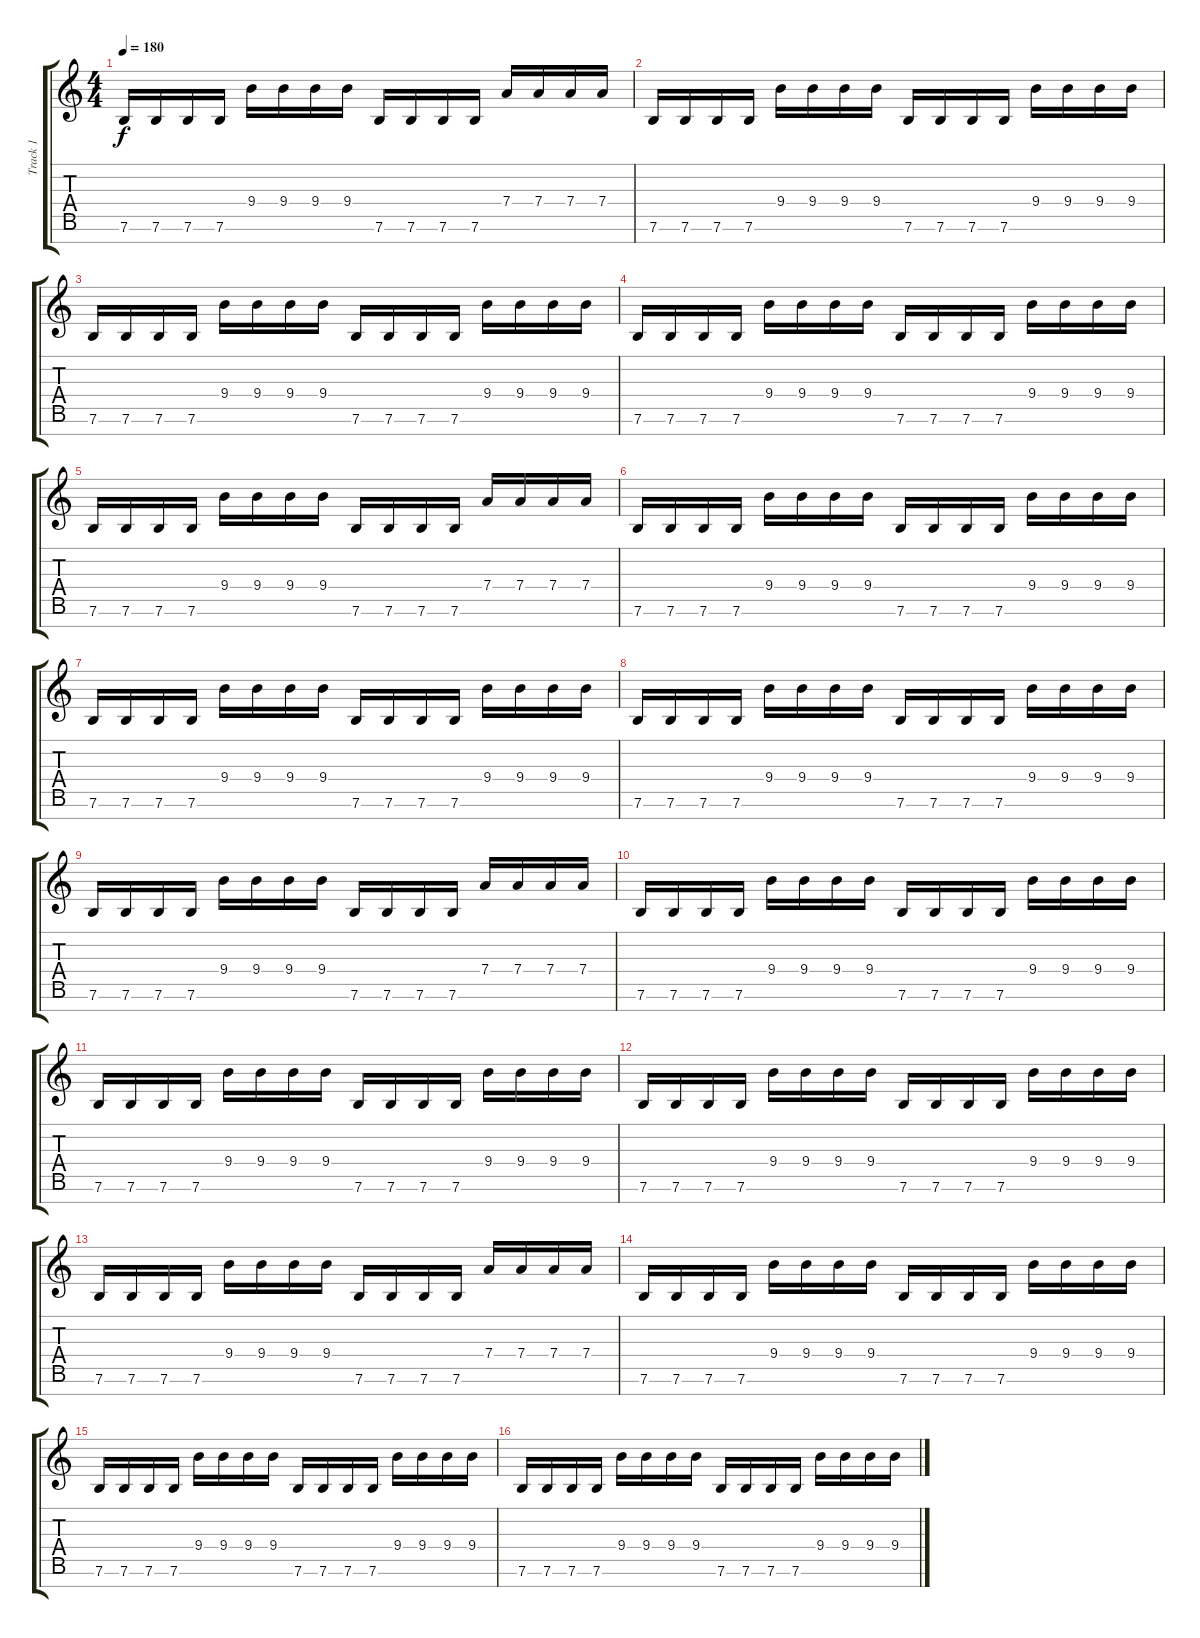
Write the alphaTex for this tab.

\track ("Track 1" "Track 1") {instrument distortionguitar}
\staff {score tabs}
\tuning (E4 B3 G3 D3 A2 E2 B1) {hide}
\ts (4 4)
\tempo 180
\clef g2
\ks c
7.6.16{dy f} 7.6.16 7.6.16 7.6.16 9.4.16 9.4.16 9.4.16 9.4.16 7.6.16 7.6.16 7.6.16 7.6.16 7.4.16 7.4.16 7.4.16 7.4.16 |
7.6.16 7.6.16 7.6.16 7.6.16 9.4.16 9.4.16 9.4.16 9.4.16 7.6.16 7.6.16 7.6.16 7.6.16 9.4.16 9.4.16 9.4.16 9.4.16 |
7.6.16 7.6.16 7.6.16 7.6.16 9.4.16 9.4.16 9.4.16 9.4.16 7.6.16 7.6.16 7.6.16 7.6.16 9.4.16 9.4.16 9.4.16 9.4.16 |
7.6.16 7.6.16 7.6.16 7.6.16 9.4.16 9.4.16 9.4.16 9.4.16 7.6.16 7.6.16 7.6.16 7.6.16 9.4.16 9.4.16 9.4.16 9.4.16 |
7.6.16 7.6.16 7.6.16 7.6.16 9.4.16 9.4.16 9.4.16 9.4.16 7.6.16 7.6.16 7.6.16 7.6.16 7.4.16 7.4.16 7.4.16 7.4.16 |
7.6.16 7.6.16 7.6.16 7.6.16 9.4.16 9.4.16 9.4.16 9.4.16 7.6.16 7.6.16 7.6.16 7.6.16 9.4.16 9.4.16 9.4.16 9.4.16 |
7.6.16 7.6.16 7.6.16 7.6.16 9.4.16 9.4.16 9.4.16 9.4.16 7.6.16 7.6.16 7.6.16 7.6.16 9.4.16 9.4.16 9.4.16 9.4.16 |
7.6.16 7.6.16 7.6.16 7.6.16 9.4.16 9.4.16 9.4.16 9.4.16 7.6.16 7.6.16 7.6.16 7.6.16 9.4.16 9.4.16 9.4.16 9.4.16 |
7.6.16 7.6.16 7.6.16 7.6.16 9.4.16 9.4.16 9.4.16 9.4.16 7.6.16 7.6.16 7.6.16 7.6.16 7.4.16 7.4.16 7.4.16 7.4.16 |
7.6.16 7.6.16 7.6.16 7.6.16 9.4.16 9.4.16 9.4.16 9.4.16 7.6.16 7.6.16 7.6.16 7.6.16 9.4.16 9.4.16 9.4.16 9.4.16 |
7.6.16 7.6.16 7.6.16 7.6.16 9.4.16 9.4.16 9.4.16 9.4.16 7.6.16 7.6.16 7.6.16 7.6.16 9.4.16 9.4.16 9.4.16 9.4.16 |
7.6.16 7.6.16 7.6.16 7.6.16 9.4.16 9.4.16 9.4.16 9.4.16 7.6.16 7.6.16 7.6.16 7.6.16 9.4.16 9.4.16 9.4.16 9.4.16 |
7.6.16 7.6.16 7.6.16 7.6.16 9.4.16 9.4.16 9.4.16 9.4.16 7.6.16 7.6.16 7.6.16 7.6.16 7.4.16 7.4.16 7.4.16 7.4.16 |
7.6.16 7.6.16 7.6.16 7.6.16 9.4.16 9.4.16 9.4.16 9.4.16 7.6.16 7.6.16 7.6.16 7.6.16 9.4.16 9.4.16 9.4.16 9.4.16 |
7.6.16 7.6.16 7.6.16 7.6.16 9.4.16 9.4.16 9.4.16 9.4.16 7.6.16 7.6.16 7.6.16 7.6.16 9.4.16 9.4.16 9.4.16 9.4.16 |
7.6.16 7.6.16 7.6.16 7.6.16 9.4.16 9.4.16 9.4.16 9.4.16 7.6.16 7.6.16 7.6.16 7.6.16 9.4.16 9.4.16 9.4.16 9.4.16
